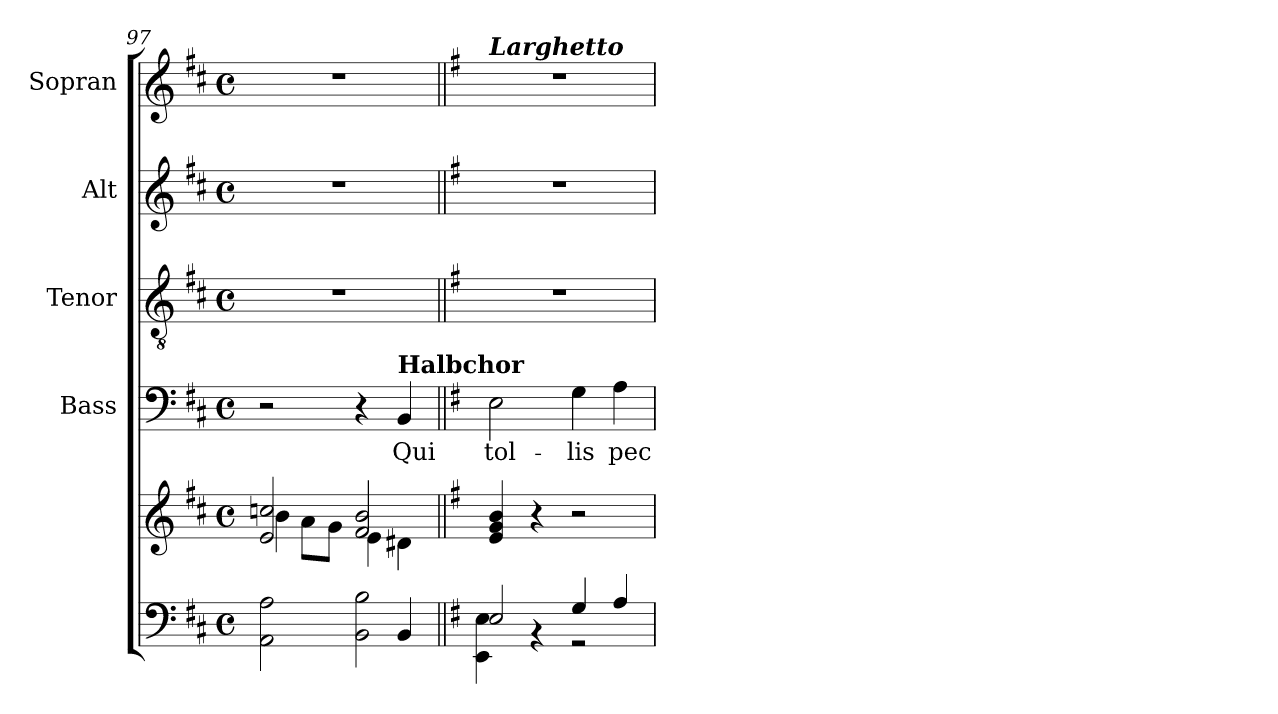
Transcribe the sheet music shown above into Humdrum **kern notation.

**kern	**kern	**kern	**text	**kern	**kern	**kern
*part5	*part5	*part4	*part4	*part3	*part2	*part1
*staff6	*staff5	*staff4	*staff4	*staff3	*staff2	*staff1
*	*	*I"Bass	*	*I"Tenor	*I"Alt	*I"Sopran
*	*	*I'B.	*	*I'T.	*I'A.	*I'S.
*clefF4	*clefG2	*clefF4	*	*clefGv2	*clefG2	*clefG2
*k[f#c#]	*k[f#c#]	*k[f#c#]	*	*k[f#c#]	*k[f#c#]	*k[f#c#]
*D:	*D:	*D:	*	*D:	*D:	*D:
*M4/4	*M4/4	*M4/4	*	*M4/4	*M4/4	*M4/4
*met(c)	*met(c)	*met(c)	*	*met(c)	*met(c)	*met(c)
=97	=97	=97	=97	=97	=97	=97
*^	*^	*	*	*	*	*
2AA\ 2A\	2.ryy	2e/ 2ccn/	4b\	2r	.	1r	1r	1r
.	.	.	8a\L	.	.	.	.	.
.	.	.	8g\J	.	.	.	.	.
2BB\ 2B\	.	2f#/ 2b/	4e\	4r	.	.	.	.
!	!	!	!	!LO:TX:a:B:t=Halbchor	!	!	!	!
!	!	!	!	!	!LO:LY:b	!	!	!
.	4BB/	.	4d#X\	4BB/	Qui	.	.	.
*	*	*v	*v	*	*	*	*	*
!!LO:LB:g=z
=98||	=98||	=98||	=98||	=98||	=98||	=98||	=98||
*k[f#]	*	*k[f#]	*k[f#]	*	*k[f#]	*k[f#]	*k[f#]
*G:	*	*G:	*G:	*	*G:	*G:	*G:
*	*	*^	*	*	*	*	*
!	!	!	!	!	!	!	!	!LO:TX:a:Bi:t=Larghetto
!	!	!	!	!	!LO:LY:b	!	!	!
*	*	*v	*v	*	*	*	*	*
2E/	4EE\ 4E\	4e/ 4g/ 4b/	2E\	tol-	1r	1r	1r
.	4rAA	4r	.	.	.	.	.
!	!	!	!	!LO:LY:b	!	!	!
4G/	2rGG	2r	4G\	-lis	.	.	.
!	!	!	!	!LO:LY:b	!	!	!
4A/	.	.	4A\	pec-	.	.	.
*v	*v	*	*	*	*	*	*
=	=	=	=	=	=	=
*-	*-	*-	*-	*-	*-	*-
